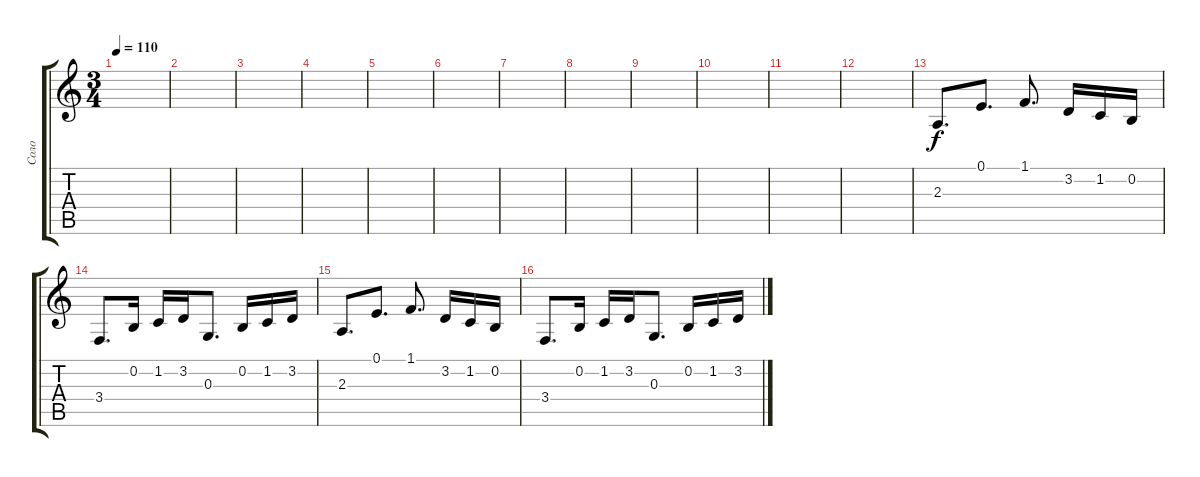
\track ("Соло" "Соло") {instrument cello}
\staff {score tabs}
\tuning (E4 B3 G3 D3 A2 E2) {hide}
\ts (3 4)
\tempo 110
\clef g2
\ks c
|
|
|
|
|
|
|
|
|
|
|
|
2.3.8{d} 0.1.8{d} 1.1.8{d} 3.2.16 1.2.16 0.2.16 |
3.4.8{d} 0.2.16 1.2.16 3.2.16 0.3.8{d} 0.2.16 1.2.16 3.2.16 |
2.3.8{d} 0.1.8{d} 1.1.8{d} 3.2.16 1.2.16 0.2.16 |
3.4.8{d} 0.2.16 1.2.16 3.2.16 0.3.8{d} 0.2.16 1.2.16 3.2.16
